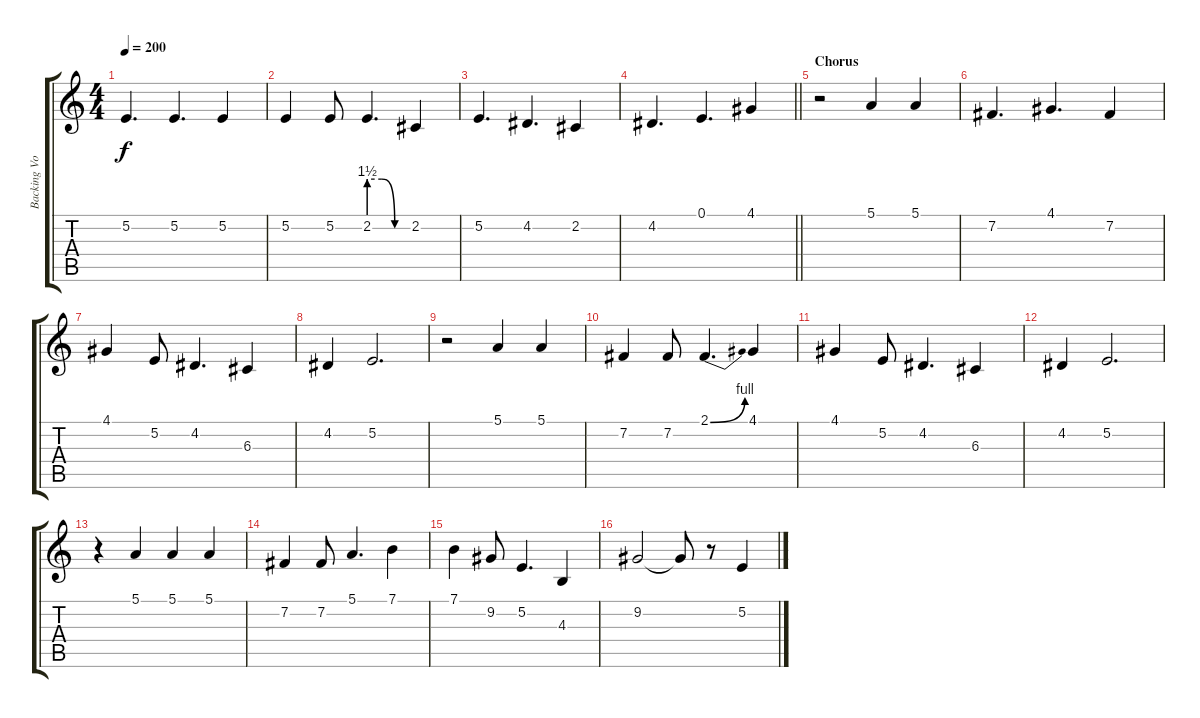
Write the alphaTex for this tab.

\track ("Backing Vocals" "Backing Vo") {instrument lead2sawtooth}
\staff {score tabs}
\tuning (E4 B3 G3 D3 A2 E2) {hide}
\ts (4 4)
\tempo 200
\clef g2
\ks c
5.2.4{d dy f} 5.2.4{d} 5.2.4 |
5.2.4 5.2.8 2.2{be (custom 0 6 20 6 40 0 60 0)}.4{d} 2.2.4 |
5.2.4{d} 4.2.4{d} 2.2.4 |
\barLineRight lightlight
4.2.4{d} 0.1.4{d} 4.1.4 |
\section ("" "Chorus")
r.2 5.1.4 5.1.4 |
7.2.4{d} 4.1.4{d} 7.2.4 |
4.1.4 5.2.8 4.2.4{d} 6.3.4 |
4.2.4 5.2.2{d} |
r.2 5.1.4 5.1.4 |
7.2.4 7.2.8 2.1{be (bend 0 0 60 4)}.4{d} 4.1.4 |
4.1.4 5.2.8 4.2.4{d} 6.3.4 |
4.2.4 5.2.2{d} |
r.4 5.1.4 5.1.4 5.1.4 |
7.2.4 7.2.8 5.1.4{d} 7.1.4 |
7.1.4 9.2.8 5.2.4{d} 4.3.4 |
9.2.2 9.2{t}.8 r.8 5.2.4
